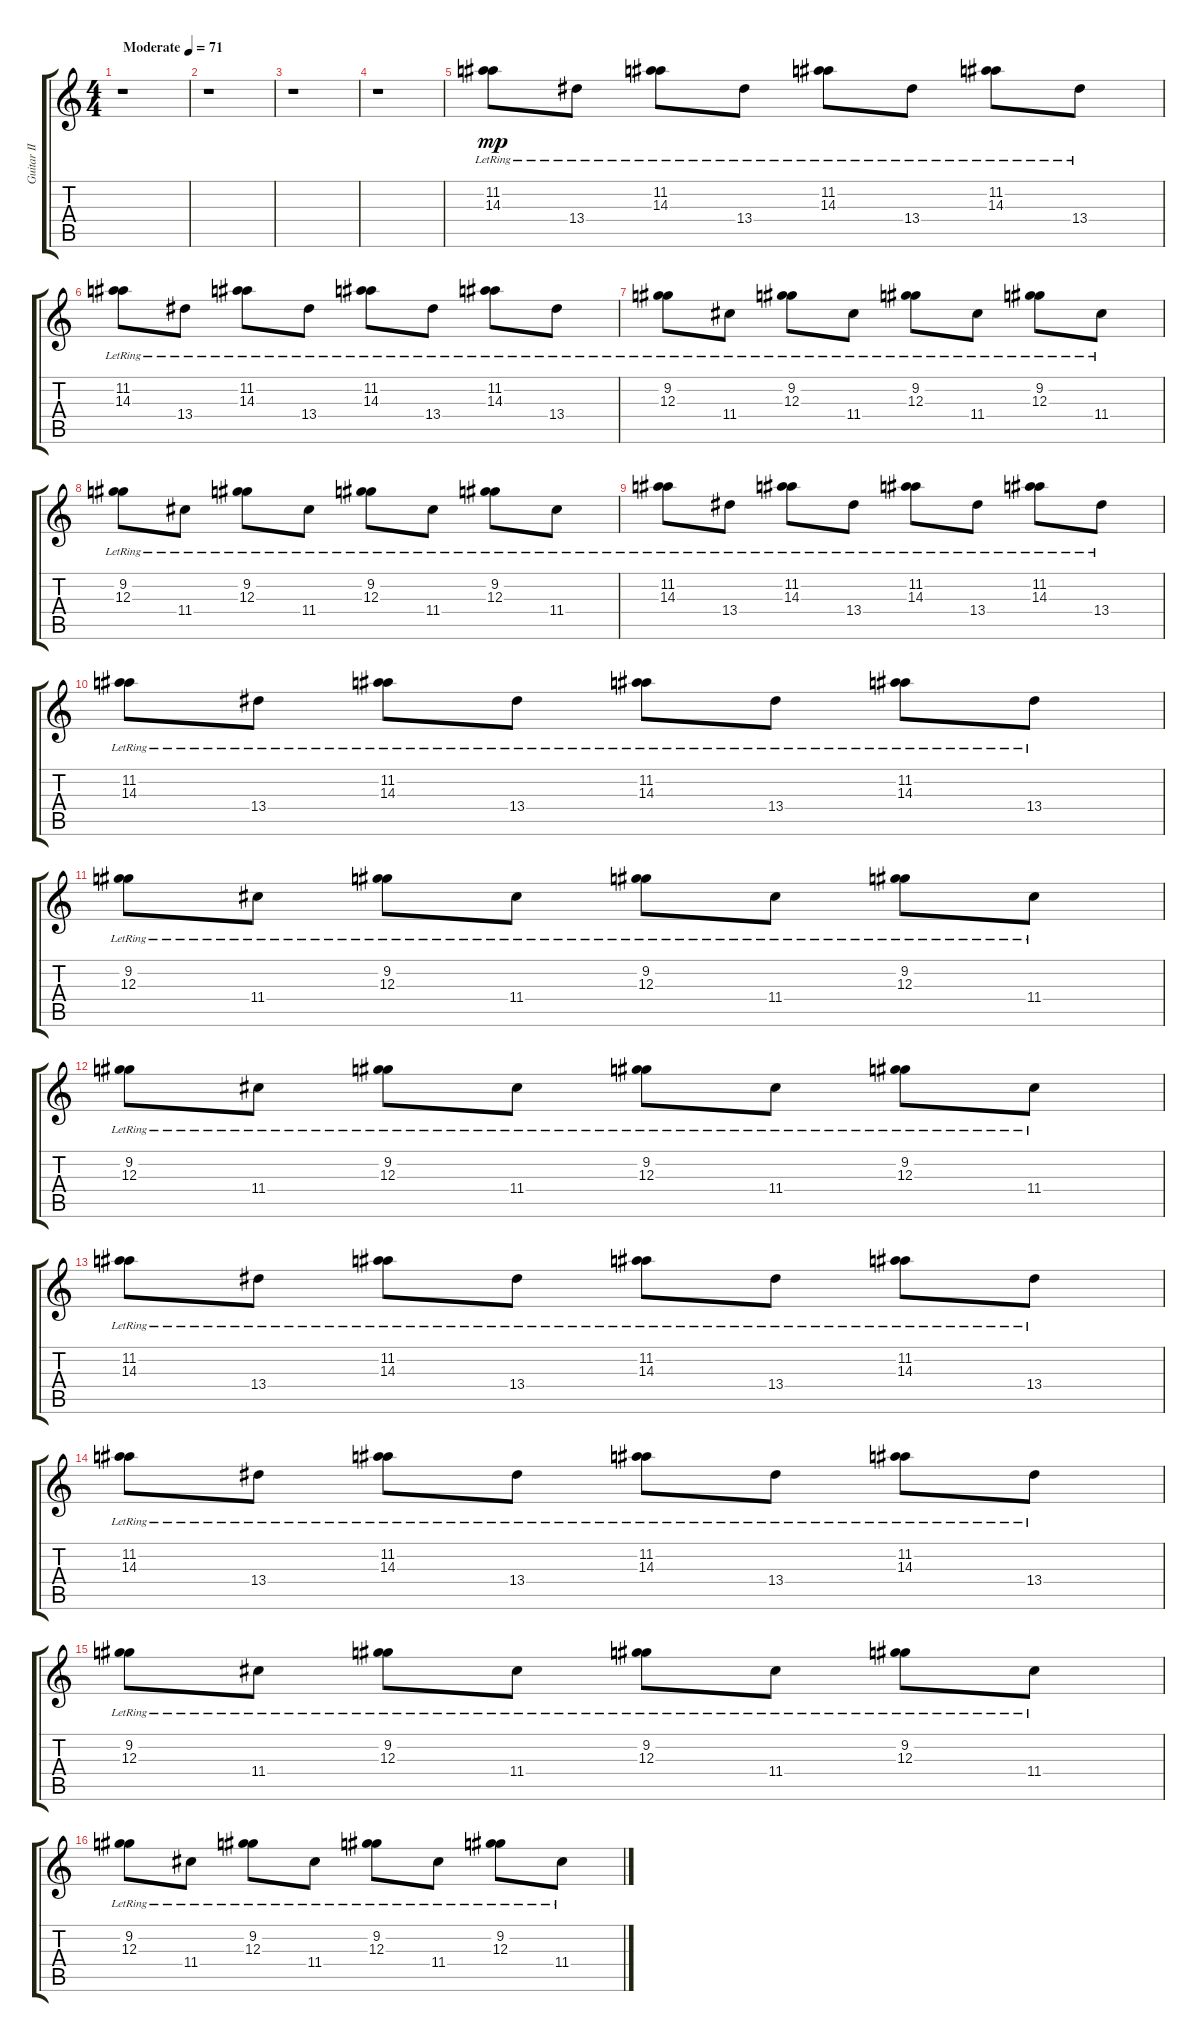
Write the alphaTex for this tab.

\track ("Guitar II (with Fingers and Chorus)" "Guitar II ") {instrument electricguitarjazz}
\staff {score tabs}
\tuning (E4 B3 G3 D3 A2 E2) {hide}
\ts (4 4)
\tempo (71 "Moderate")
\clef g2
\ks c
r.1{dy mp instrument electricguitarjazz} |
r.1 |
r.1 |
r.1 |
(11.2{lr} 14.3{lr}).8 13.4{lr}.8 (11.2{lr} 14.3{lr}).8 13.4{lr}.8 (11.2{lr} 14.3{lr}).8 13.4{lr}.8 (11.2{lr} 14.3{lr}).8 13.4{lr}.8 |
(11.2{lr} 14.3{lr}).8 13.4{lr}.8 (11.2{lr} 14.3{lr}).8 13.4{lr}.8 (11.2{lr} 14.3{lr}).8 13.4{lr}.8 (11.2{lr} 14.3{lr}).8 13.4{lr}.8 |
(9.2{lr} 12.3{lr}).8 11.4{lr}.8 (9.2{lr} 12.3{lr}).8 11.4{lr}.8 (9.2{lr} 12.3{lr}).8 11.4{lr}.8 (9.2{lr} 12.3{lr}).8 11.4{lr}.8 |
(9.2{lr} 12.3{lr}).8 11.4{lr}.8 (9.2{lr} 12.3{lr}).8 11.4{lr}.8 (9.2{lr} 12.3{lr}).8 11.4{lr}.8 (9.2{lr} 12.3{lr}).8 11.4{lr}.8 |
(11.2{lr} 14.3{lr}).8 13.4{lr}.8 (11.2{lr} 14.3{lr}).8 13.4{lr}.8 (11.2{lr} 14.3{lr}).8 13.4{lr}.8 (11.2{lr} 14.3{lr}).8 13.4{lr}.8 |
(11.2{lr} 14.3{lr}).8 13.4{lr}.8 (11.2{lr} 14.3{lr}).8 13.4{lr}.8 (11.2{lr} 14.3{lr}).8 13.4{lr}.8 (11.2{lr} 14.3{lr}).8 13.4{lr}.8 |
(9.2{lr} 12.3{lr}).8 11.4{lr}.8 (9.2{lr} 12.3{lr}).8 11.4{lr}.8 (9.2{lr} 12.3{lr}).8 11.4{lr}.8 (9.2{lr} 12.3{lr}).8 11.4{lr}.8 |
(9.2{lr} 12.3{lr}).8 11.4{lr}.8 (9.2{lr} 12.3{lr}).8 11.4{lr}.8 (9.2{lr} 12.3{lr}).8 11.4{lr}.8 (9.2{lr} 12.3{lr}).8 11.4{lr}.8 |
(11.2{lr} 14.3{lr}).8 13.4{lr}.8 (11.2{lr} 14.3{lr}).8 13.4{lr}.8 (11.2{lr} 14.3{lr}).8 13.4{lr}.8 (11.2{lr} 14.3{lr}).8 13.4{lr}.8 |
(11.2{lr} 14.3{lr}).8 13.4{lr}.8 (11.2{lr} 14.3{lr}).8 13.4{lr}.8 (11.2{lr} 14.3{lr}).8 13.4{lr}.8 (11.2{lr} 14.3{lr}).8 13.4{lr}.8 |
(9.2{lr} 12.3{lr}).8 11.4{lr}.8 (9.2{lr} 12.3{lr}).8 11.4{lr}.8 (9.2{lr} 12.3{lr}).8 11.4{lr}.8 (9.2{lr} 12.3{lr}).8 11.4{lr}.8 |
(9.2{lr} 12.3{lr}).8 11.4{lr}.8 (9.2{lr} 12.3{lr}).8 11.4{lr}.8 (9.2{lr} 12.3{lr}).8 11.4{lr}.8 (9.2{lr} 12.3{lr}).8 11.4{lr}.8
